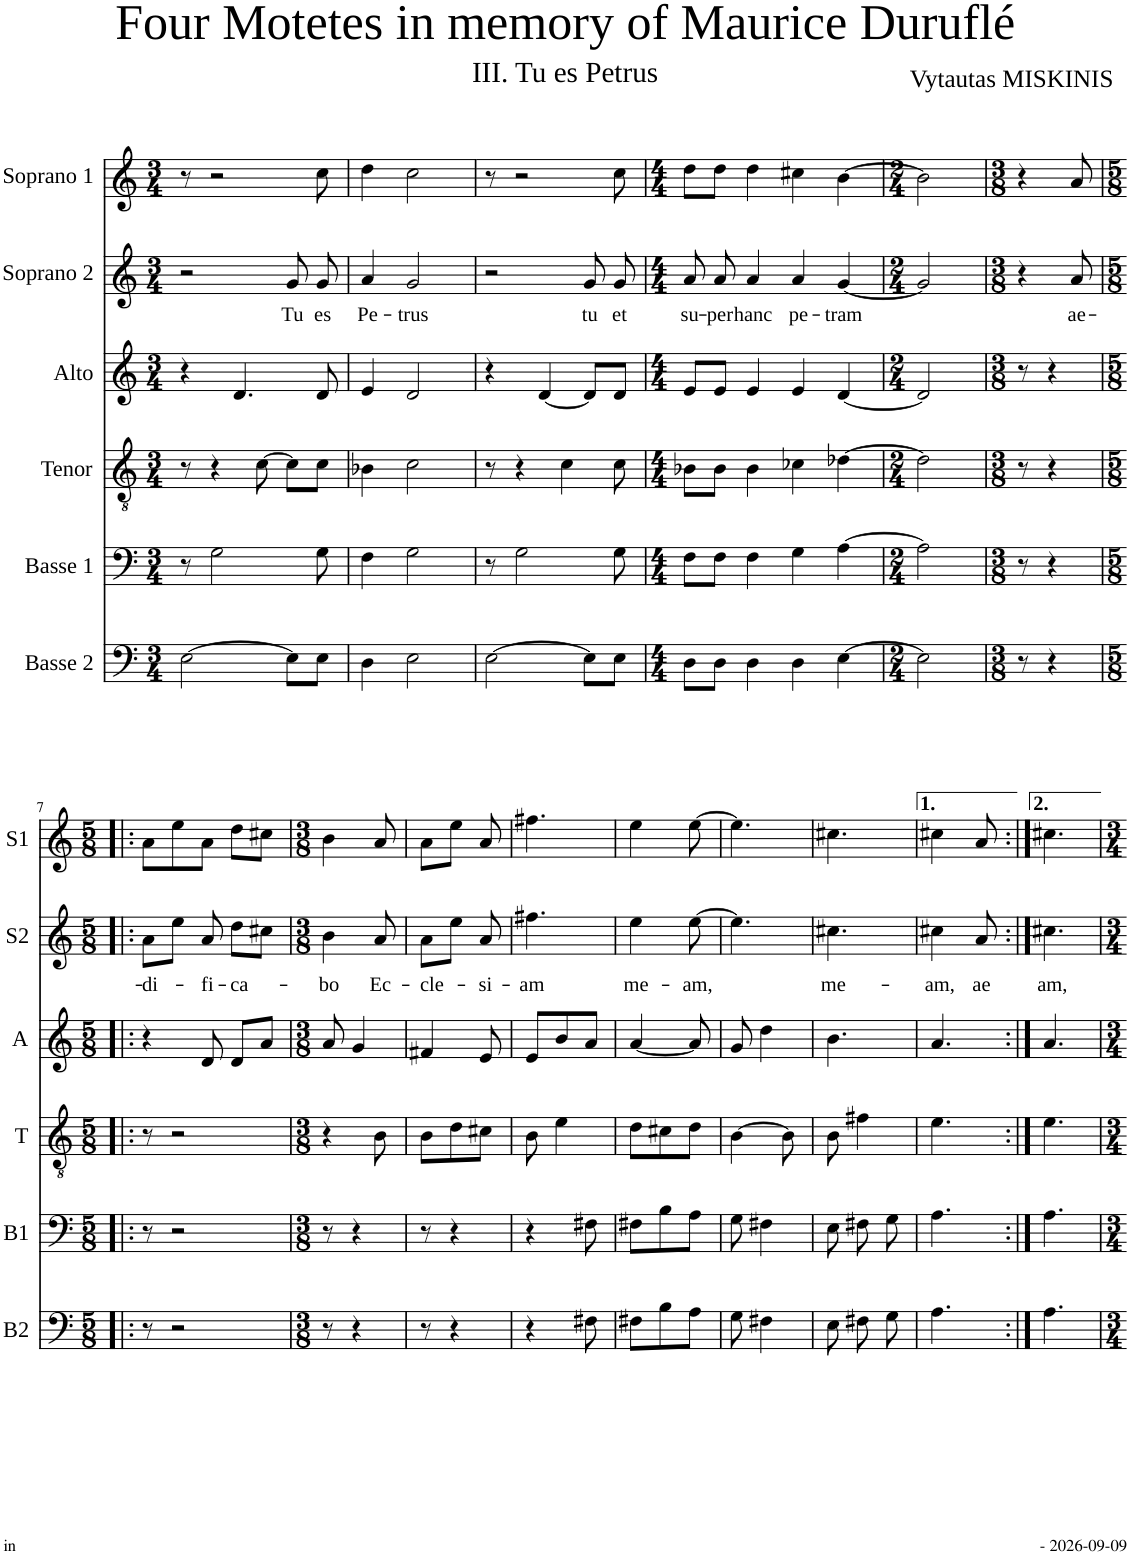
**kern	**kern	**kern	**kern	**kern	**text	**kern
*part6	*part5	*part4	*part3	*part2	*part2	*part1
*staff6	*staff5	*staff4	*staff3	*staff2	*staff2	*staff1
*I"Basse 2	*I"Basse 1	*I"Tenor	*I"Alto	*I"Soprano 2	*	*I"Soprano 1
*I'B2	*I'B1	*I'T	*I'A	*I'S2	*	*I'S1
*clefF4	*clefF4	*clefGv2	*clefG2	*clefG2	*	*clefG2
*k[]	*k[]	*k[]	*k[]	*k[]	*	*k[]
*M3/4	*M3/4	*M3/4	*M3/4	*M3/4	*	*M3/4
=1	=1	=1	=1	=1	=1	=1
[2E\	8r	8r	4r	2r	.	8r
.	2G\	4r	.	.	.	2r
.	.	.	4.d/	.	.	.
.	.	[8c\	.	.	.	.
!	!	!	!	!	!LO:LY:b	!
8E\L]	.	8c\L]	.	8g/	Tu	.
!	!	!	!	!	!LO:LY:b	!
8E\J	8G\	8c\J	8d/	8g/	es	8cc\
=2	=2	=2	=2	=2	=2	=2
!	!	!	!	!	!LO:LY:b	!
4D\	4F\	4B-X\	4e/	4a/	Pe-	4dd\
!	!	!	!	!	!LO:LY:b	!
2E\	2G\	2c\	2d/	2g/	-trus	2cc\
=3	=3	=3	=3	=3	=3	=3
[2E\	8r	8r	4r	2r	.	8r
.	2G\	4r	.	.	.	2r
.	.	.	[4d/	.	.	.
.	.	4c\	.	.	.	.
!	!	!	!	!	!LO:LY:b	!
8E\L]	.	.	8d/L]	8g/	tu	.
!	!	!	!	!	!LO:LY:b	!
8E\J	8G\	8c\	8d/J	8g/	et	8cc\
=4	=4	=4	=4	=4	=4	=4
*M4/4	*M4/4	*M4/4	*M4/4	*M4/4	*	*M4/4
!	!	!	!	!	!LO:LY:b	!
8D\L	8F\L	8B-X\L	8e/L	8a/	su-	8dd\L
!	!	!	!	!	!LO:LY:b	!
8D\J	8F\J	8B-\J	8e/J	8a/	-per	8dd\J
!	!	!	!	!	!LO:LY:b	!
4D\	4F\	4B-\	4e/	4a/	hanc	4dd\
!	!	!	!	!	!LO:LY:b	!
4D\	4G\	4c-X\	4e/	4a/	pe-	4cc#X\
!	!	!	!	!	!LO:LY:b	!
[4E\	[4A\	[4d-X\	[4d/	[4g/	-tram	[4b\
=5	=5	=5	=5	=5	=5	=5
*M2/4	*M2/4	*M2/4	*M2/4	*M2/4	*	*M2/4
2E\]	2A\]	2d-\]	2d/]	2g/]	.	2b\]
=6	=6	=6	=6	=6	=6	=6
*M3/8	*M3/8	*M3/8	*M3/8	*M3/8	*	*M3/8
8r	8r	8r	8r	4r	.	4r
4r	4r	4r	4r	.	.	.
!	!	!	!	!	!LO:LY:b	!
.	.	.	.	8a/	ae-	8a/
!!LO:LB:g=z
=7!|:	=7!|:	=7!|:	=7!|:	=7!|:	=7!|:	=7!|:
*M5/8	*M5/8	*M5/8	*M5/8	*M5/8	*	*M5/8
!	!	!	!	!	!LO:LY:b	!
8r	8r	8r	4r	8a\L	-di-	8a\L
2r	2r	2r	.	8ee\J	.	8ee\
!	!	!	!	!	!LO:LY:b	!
.	.	.	8d/	8a/	-fi-	8a\J
!	!	!	!	!	!LO:LY:b	!
.	.	.	8d/L	8dd\L	-ca-	8dd\L
.	.	.	8a/J	8cc#X\J	.	8cc#X\J
=8	=8	=8	=8	=8	=8	=8
*M3/8	*M3/8	*M3/8	*M3/8	*M3/8	*	*M3/8
!	!	!	!	!	!LO:LY:b	!
8r	8r	4r	8a/	4b\	-bo	4b\
4r	4r	.	4g/	.	.	.
!	!	!	!	!	!LO:LY:b	!
.	.	8B\	.	8a/	Ec-	8a/
=9	=9	=9	=9	=9	=9	=9
!	!	!	!	!	!LO:LY:b	!
8r	8r	8B\L	4f#X/	8a\L	-cle-	8a\L
4r	4r	8d\	.	8ee\J	.	8ee\J
!	!	!	!	!	!LO:LY:b	!
.	.	8c#X\J	8e/	8a/	-si-	8a/
=10	=10	=10	=10	=10	=10	=10
!	!	!	!	!	!LO:LY:b	!
4r	4r	8B\	8e/L	4.ff#X\	-am	4.ff#X\
.	.	4e\	8b/	.	.	.
8F#X\	8F#X\	.	8a/J	.	.	.
=11	=11	=11	=11	=11	=11	=11
!	!	!	!	!	!LO:LY:b	!
8F#X\L	8F#X\L	8d\L	[4a/	4ee\	me-	4ee\
8B\	8B\	8c#X\	.	.	.	.
!	!	!	!	!	!LO:LY:b	!
8A\J	8A\J	8d\J	8a/]	[8ee\	-am,	[8ee\
=12	=12	=12	=12	=12	=12	=12
8G\	8G\	[4B\	8g/	4.ee\]	.	4.ee\]
4F#X\	4F#X\	.	4dd\	.	.	.
.	.	8B\]	.	.	.	.
=13	=13	=13	=13	=13	=13	=13
!	!	!	!	!	!LO:LY:b	!
8E\	8E\	8B\	4.b\	4.cc#X\	me-	4.cc#X\
8F#X\	8F#X\	4f#X\	.	.	.	.
8G\	8G\	.	.	.	.	.
=14	=14	=14	=14	=14	=14	=14
!	!	!	!	!	!LO:LY:b	!
4.A\	4.A\	4.e\	4.a/	4cc#X\	-am,	4cc#X\
!	!	!	!	!	!LO:LY:b	!
.	.	.	.	8a/	ae	8a/
=15:|!	=15:|!	=15:|!	=15:|!	=15:|!	=15:|!	=15:|!
!	!	!	!	!	!LO:LY:b	!
4.A\	4.A\	4.e\	4.a/	4.cc#X\	am,	4.cc#X\
=	=	=	=	=	=	=
*-	*-	*-	*-	*-	*-	*-
